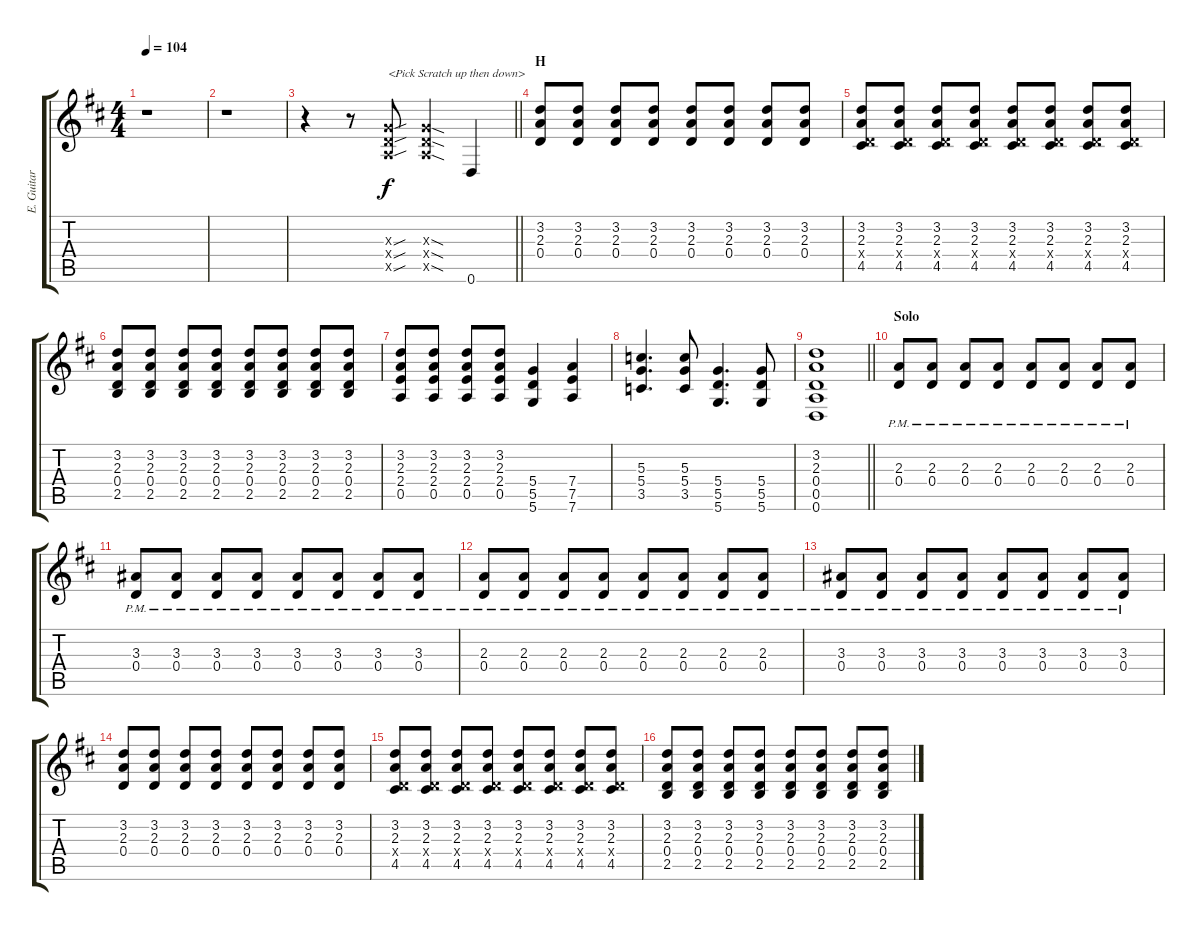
\track ("E. Guitar I" "E. Guitar ") {instrument overdrivenguitar}
\staff {score tabs}
\tuning (E4 B3 G3 D3 A2 D2) {hide}
\ts (4 4)
\tempo 104
\clef g2
\ks d
r.1{dy f} |
r.1 |
\barLineRight lightlight
r.4 r.8 (0.3{sou x} 0.4{sou x} 0.5{sou x}).8{txt "<Pick Scratch up then down>"} (0.3{sod x} 0.4{sod x} 0.5{sod x}).4 0.6.4 |
\section ("" "H")
(3.2 2.3 0.4).8 (3.2 2.3 0.4).8 (3.2 2.3 0.4).8 (3.2 2.3 0.4).8 (3.2 2.3 0.4).8 (3.2 2.3 0.4).8 (3.2 2.3 0.4).8 (3.2 2.3 0.4).8 |
(3.2 2.3 0.4{x} 4.5).8 (3.2 2.3 0.4{x} 4.5).8 (3.2 2.3 0.4{x} 4.5).8 (3.2 2.3 0.4{x} 4.5).8 (3.2 2.3 0.4{x} 4.5).8 (3.2 2.3 0.4{x} 4.5).8 (3.2 2.3 0.4{x} 4.5).8 (3.2 2.3 0.4{x} 4.5).8 |
(3.2 2.3 0.4 2.5).8 (3.2 2.3 0.4 2.5).8 (3.2 2.3 0.4 2.5).8 (3.2 2.3 0.4 2.5).8 (3.2 2.3 0.4 2.5).8 (3.2 2.3 0.4 2.5).8 (3.2 2.3 0.4 2.5).8 (3.2 2.3 0.4 2.5).8 |
(3.2 2.3 2.4 0.5).8 (3.2 2.3 2.4 0.5).8 (3.2 2.3 2.4 0.5).8 (3.2 2.3 2.4 0.5).8 (5.4 5.5 5.6).4 (7.4 7.5 7.6).4 |
(5.3 5.4 3.5).4{d} (5.3 5.4 3.5).8 (5.4 5.5 5.6).4{d} (5.4 5.5 5.6).8 |
\barLineRight lightlight
(3.2 2.3 0.4 0.5 0.6).1 |
\section ("" "Solo")
(2.3{pm} 0.4{pm}).8 (2.3{pm} 0.4{pm}).8 (2.3{pm} 0.4{pm}).8 (2.3{pm} 0.4{pm}).8 (2.3{pm} 0.4{pm}).8 (2.3{pm} 0.4{pm}).8 (2.3{pm} 0.4{pm}).8 (2.3{pm} 0.4{pm}).8 |
(3.3{pm} 0.4{pm}).8 (3.3{pm} 0.4{pm}).8 (3.3{pm} 0.4{pm}).8 (3.3{pm} 0.4{pm}).8 (3.3{pm} 0.4{pm}).8 (3.3{pm} 0.4{pm}).8 (3.3{pm} 0.4{pm}).8 (3.3{pm} 0.4{pm}).8 |
(2.3{pm} 0.4{pm}).8 (2.3{pm} 0.4{pm}).8 (2.3{pm} 0.4{pm}).8 (2.3{pm} 0.4{pm}).8 (2.3{pm} 0.4{pm}).8 (2.3{pm} 0.4{pm}).8 (2.3{pm} 0.4{pm}).8 (2.3{pm} 0.4{pm}).8 |
(3.3{pm} 0.4{pm}).8 (3.3{pm} 0.4{pm}).8 (3.3{pm} 0.4{pm}).8 (3.3{pm} 0.4{pm}).8 (3.3{pm} 0.4{pm}).8 (3.3{pm} 0.4{pm}).8 (3.3{pm} 0.4{pm}).8 (3.3{pm} 0.4{pm}).8 |
(3.2 2.3 0.4).8 (3.2 2.3 0.4).8 (3.2 2.3 0.4).8 (3.2 2.3 0.4).8 (3.2 2.3 0.4).8 (3.2 2.3 0.4).8 (3.2 2.3 0.4).8 (3.2 2.3 0.4).8 |
(3.2 2.3 0.4{x} 4.5).8 (3.2 2.3 0.4{x} 4.5).8 (3.2 2.3 0.4{x} 4.5).8 (3.2 2.3 0.4{x} 4.5).8 (3.2 2.3 0.4{x} 4.5).8 (3.2 2.3 0.4{x} 4.5).8 (3.2 2.3 0.4{x} 4.5).8 (3.2 2.3 0.4{x} 4.5).8 |
(3.2 2.3 0.4 2.5).8 (3.2 2.3 0.4 2.5).8 (3.2 2.3 0.4 2.5).8 (3.2 2.3 0.4 2.5).8 (3.2 2.3 0.4 2.5).8 (3.2 2.3 0.4 2.5).8 (3.2 2.3 0.4 2.5).8 (3.2 2.3 0.4 2.5).8
